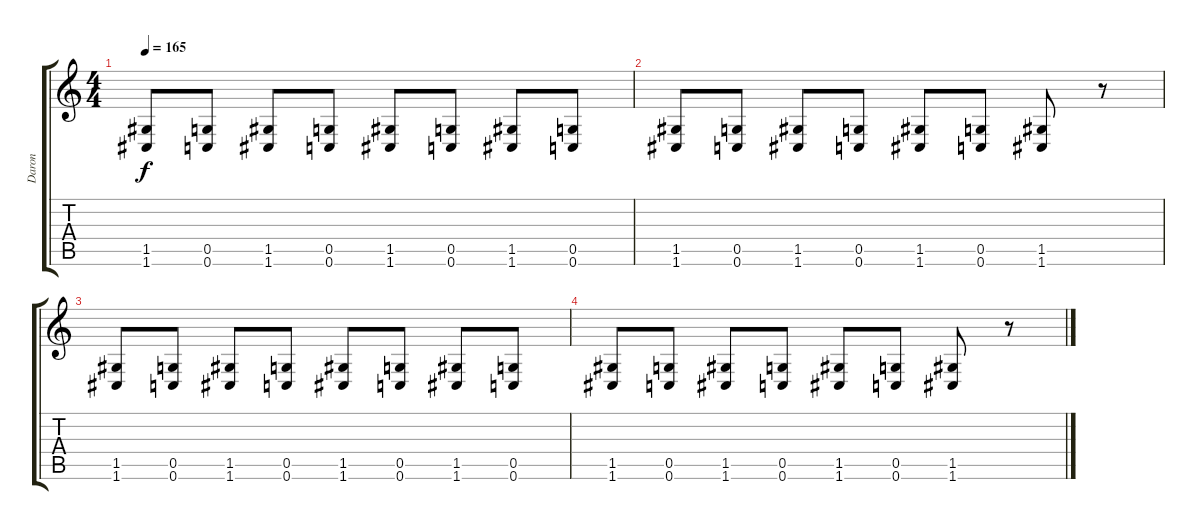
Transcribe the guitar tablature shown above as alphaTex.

\track ("Daron" "Daron") {instrument distortionguitar}
\staff {score tabs}
\tuning (D4 A3 F3 C3 G2 C2) {hide}
\ts (4 4)
\tempo 165
\clef g2
\ks c
(1.5 1.6).8{dy f} (0.5 0.6).8 (1.5 1.6).8 (0.5 0.6).8 (1.5 1.6).8 (0.5 0.6).8 (1.5 1.6).8 (0.5 0.6).8 |
(1.5 1.6).8 (0.5 0.6).8 (1.5 1.6).8 (0.5 0.6).8 (1.5 1.6).8 (0.5 0.6).8 (1.5 1.6).8 r.8 |
(1.5 1.6).8 (0.5 0.6).8 (1.5 1.6).8 (0.5 0.6).8 (1.5 1.6).8 (0.5 0.6).8 (1.5 1.6).8 (0.5 0.6).8 |
(1.5 1.6).8 (0.5 0.6).8 (1.5 1.6).8 (0.5 0.6).8 (1.5 1.6).8 (0.5 0.6).8 (1.5 1.6).8 r.8
